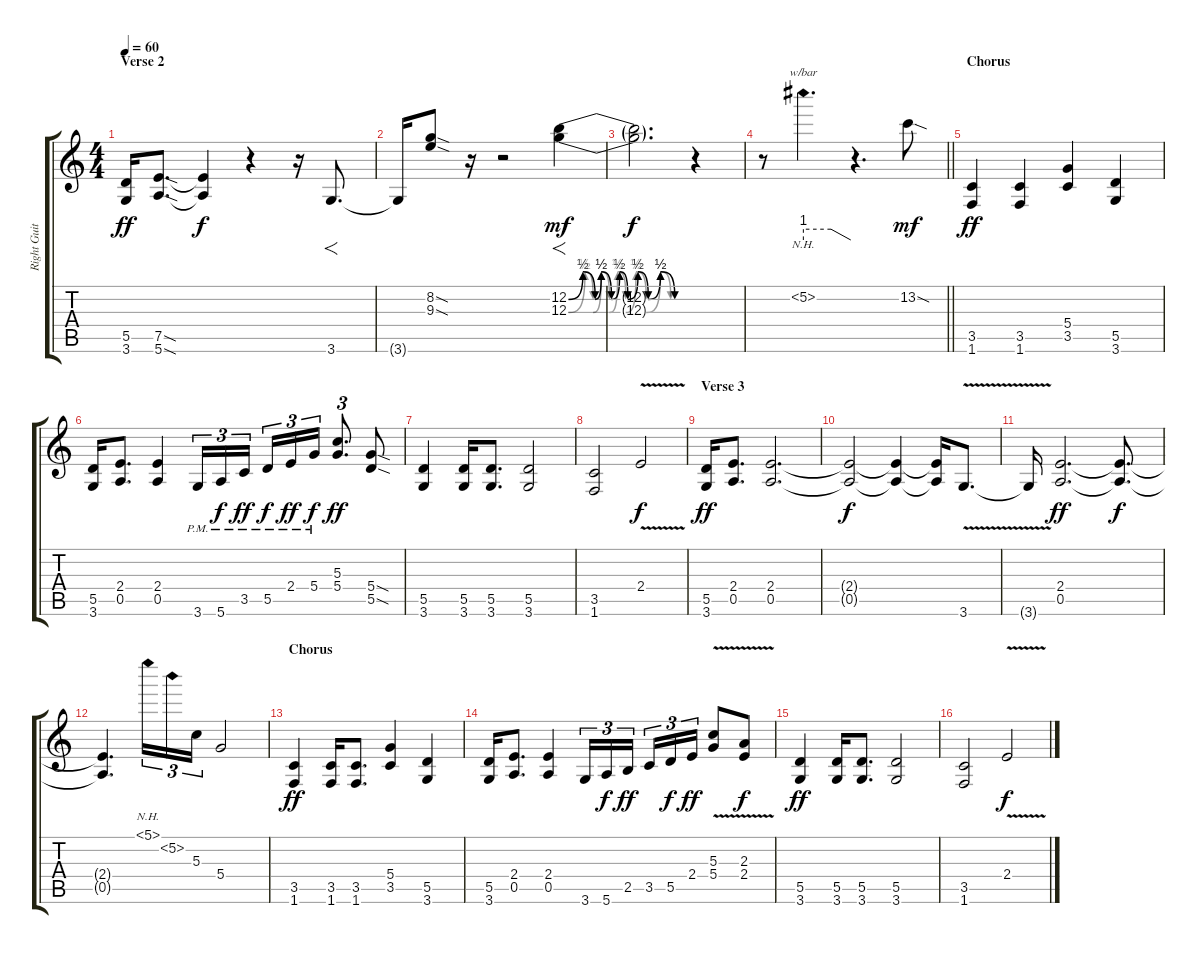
\track ("Right Guitar" "Right Guit") {instrument overdrivenguitar}
\staff {score tabs}
\tuning (E4 B3 G3 D3 A2 E2) {hide}
\ts (4 4)
\section ("" "Verse 2")
\tempo 60
\clef g2
\ks aminor
(5.5 3.6).16{dy ff} (7.5{sod} 5.6{sod}).8{d} (7.5{t} 5.6{t}).4{dy f} r.4 r.16 3.6.8{f d} |
3.6{t}.16 (8.2{sod} 9.3{sod}).8 r.16 r.2 (12.2{be (custom 0 0 7 2 13 0 16 2 21 0 25 2 29 0 34 2 39 0 45 2 52 0 60 0)} 12.3{be (custom 0 0 8 2 12 0 16 2 20 0 24 2 28 0 33 2 38 0 45 2 50 0 60 0)}).4{f dy mf} |
(12.2{t} 12.3{t}).2{d dy f} r.4 |
\barLineRight lightlight
r.8 5.2{nh}.4{d tbe (custom default 0 4 35 4 60 0)} r.4{d} 13.2{sod}.8{dy mf} |
\section ("" "Chorus")
(3.5 1.6).4{dy ff} (3.5 1.6).4 (5.4 3.5).4 (5.5 3.6).4 |
(5.5 3.6).16 (2.4 0.5).8{d} (2.4 0.5).4 3.6{pm}.16{tu (3 2)} 5.6{pm}.16{tu (3 2) dy f} 3.5{pm}.16{tu (3 2) dy ff beam splitsecondary} 5.5{pm}.16{tu (3 2) dy f} 2.4{pm}.16{tu (3 2) dy ff} 5.4{pm}.16{tu (3 2) dy f} (5.3 5.4).8{d tu (3 2) dy ff} (5.4{sod} 5.5{sod}).8 |
(5.5 3.6).4 (5.5 3.6).16 (5.5 3.6).8{d} (5.5 3.6).2 |
(3.5 1.6).2 2.4{v}.2{dy f} |
\section ("" "Verse 3")
(5.5 3.6).16{dy ff} (2.4 0.5).8{d} (2.4 0.5).2{d} |
(2.4{t} 0.5{t}).2{dy f} (2.4{t} 0.5{t}).4 (2.4{t} 0.5{t}).16 3.6{v}.8{d} |
3.6{t}.16 (2.4 0.5).2{d dy ff} (2.4{t} 0.5{t}).8{d dy f} |
(2.4{t} 0.5{t}).4{d} 5.1{nh}.16{tu (3 2)} 5.2{nh}.16{tu (3 2)} 5.3.16{tu (3 2)} 5.4.2 |
\section ("" "Chorus")
(3.5 1.6).4{dy ff} (3.5 1.6).16 (3.5 1.6).8{d} (5.4 3.5).4 (5.5 3.6).4 |
(5.5 3.6).16 (2.4 0.5).8{d} (2.4 0.5).4 3.6.16{tu (3 2)} 5.6.16{tu (3 2) dy f} 2.5.16{tu (3 2) dy ff beam splitsecondary} 3.5.16{tu (3 2)} 5.5.16{tu (3 2) dy f} 2.4.16{tu (3 2) dy ff} (5.3{v} 5.4{v}).8 (2.3{v} 2.4{v}).8{dy f} |
(5.5 3.6).4{dy ff} (5.5 3.6).16 (5.5 3.6).8{d} (5.5 3.6).2 |
(3.5 1.6).2 2.4{v}.2{dy f}
